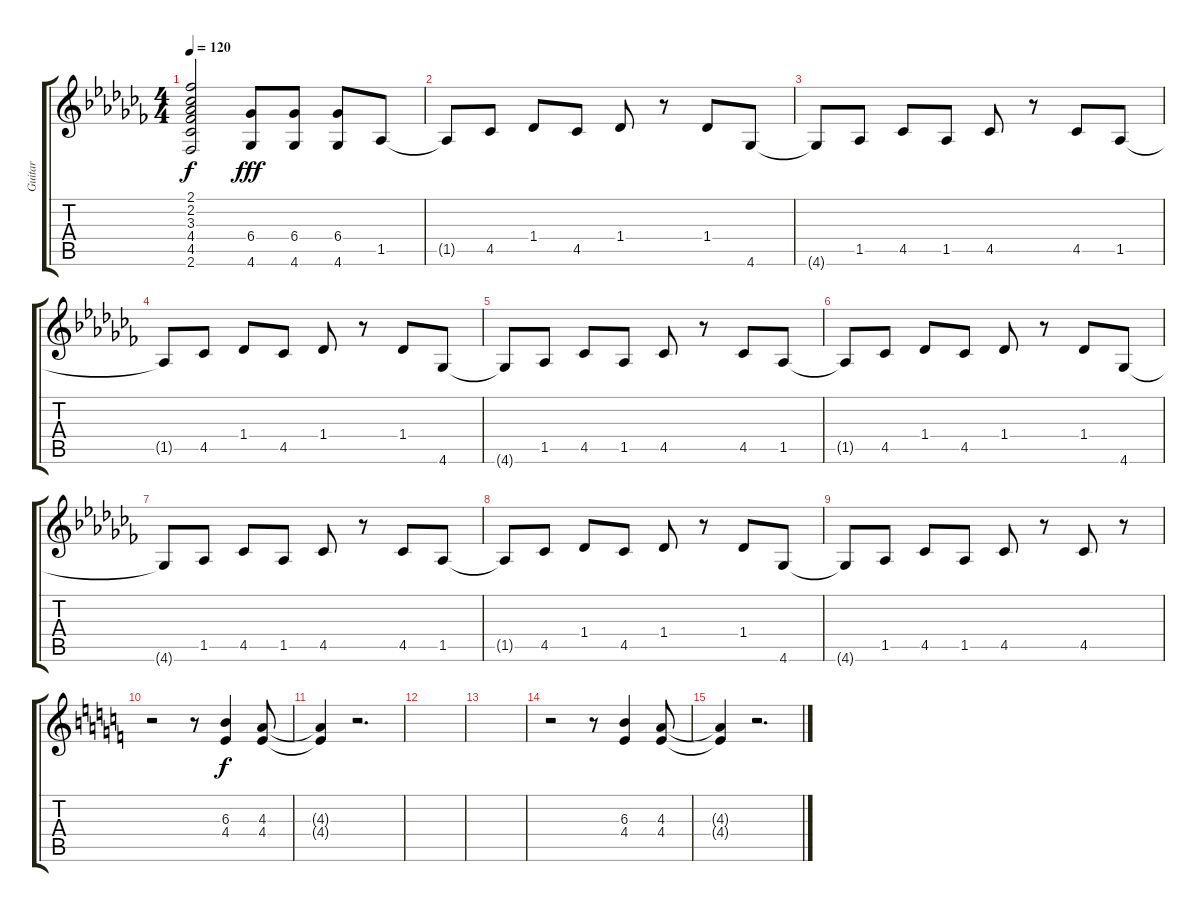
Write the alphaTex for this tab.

\track ("Guitar" "Guitar") {instrument distortionguitar}
\staff {score tabs}
\tuning (D4 A3 F3 C3 G2 D2) {hide}
\ts (4 4)
\tempo 120
\clef g2
\ks abminor
(2.1{t} 2.2{t} 3.3{t} 4.4{t} 4.5{t} 2.6{t}).2{dy f} (6.4 4.6).8{dy fff} (6.4 4.6).8 (6.4 4.6).8 1.5.8 |
1.5{t}.8 4.5.8 1.4.8 4.5.8 1.4.8 r.8 1.4.8 4.6.8 |
4.6{t}.8 1.5.8 4.5.8 1.5.8 4.5.8 r.8 4.5.8 1.5.8 |
1.5{t}.8 4.5.8 1.4.8 4.5.8 1.4.8 r.8 1.4.8 4.6.8 |
4.6{t}.8 1.5.8 4.5.8 1.5.8 4.5.8 r.8 4.5.8 1.5.8 |
1.5{t}.8 4.5.8 1.4.8 4.5.8 1.4.8 r.8 1.4.8 4.6.8 |
4.6{t}.8 1.5.8 4.5.8 1.5.8 4.5.8 r.8 4.5.8 1.5.8 |
1.5{t}.8 4.5.8 1.4.8 4.5.8 1.4.8 r.8 1.4.8 4.6.8 |
4.6{t}.8 1.5.8 4.5.8 1.5.8 4.5.8 r.8 4.5.8 r.8 |
\ks aminor
r.2 r.8 (6.3 4.4).4{dy f} (4.3 4.4).8 |
(4.3{t} 4.4{t}).4 r.2{d} |
|
|
r.2 r.8 (6.3 4.4).4 (4.3 4.4).8 |
(4.3{t} 4.4{t}).4 r.2{d}
